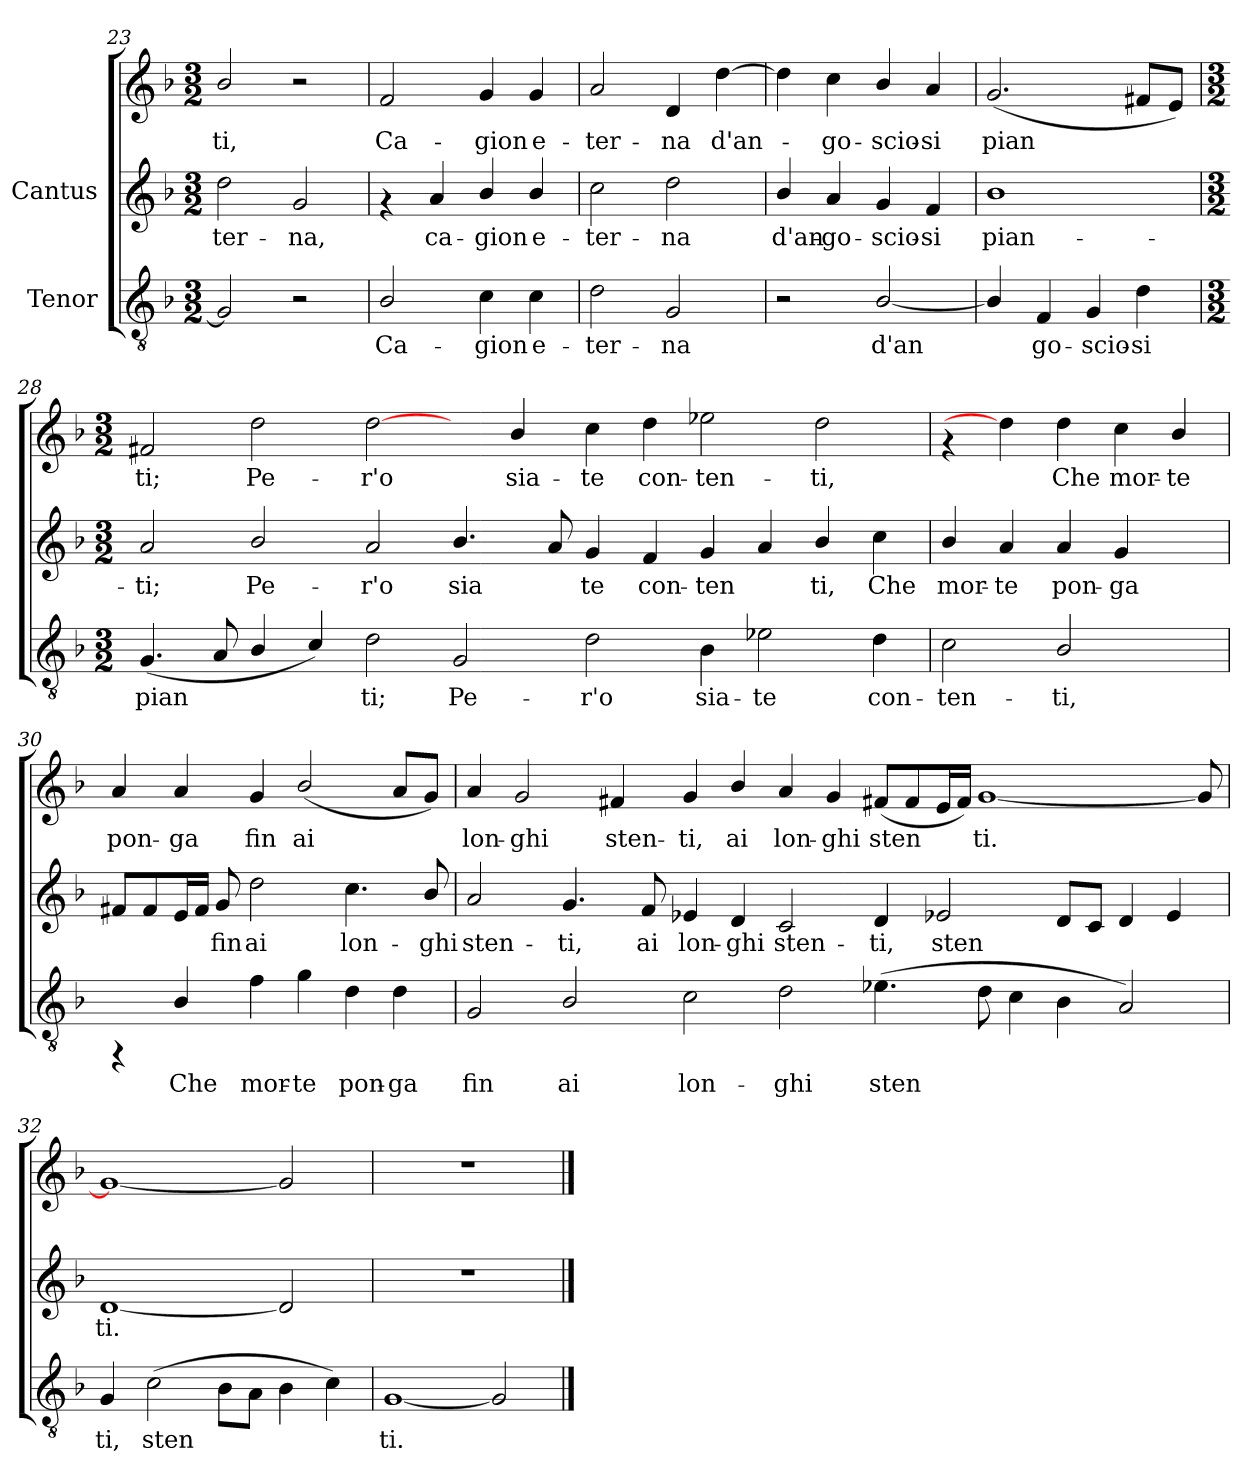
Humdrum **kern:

**kern	**text	**kern	**text	**kern	**text
*part2	*part2	*part1	*part1	*part1	*part1
*staff3	*staff3	*staff2	*staff2	*staff1	*staff1
*I"Tenor	*	*I"Cantus	*	*	*
*clefGv2	*	*clefG2	*	*clefG2	*
*k[b-]	*	*k[b-]	*	*k[b-]	*
*F:	*	*F:	*	*F:	*
*M3/2	*	*M3/2	*	*M3/2	*
=23	=23	=23	=23	=23	=23
!	!	!	!LO:LY:b:cj	!	!LO:LY:b:cj
2G/]	.	2dd\	ter-	2b-/	-ti,
!	!	!	!LO:LY:b:cj	!	!
2r	.	2g/	-na,	2r	.
=24	=24	=24	=24	=24	=24
!	!LO:LY:b:cj	!	!	!	!LO:LY:b:cj
2B-/	Ca-	4rf	.	2f/	Ca-
!	!	!	!LO:LY:b:cj	!	!
.	.	4a/	-ca-	.	.
!	!LO:LY:b:cj	!	!LO:LY:b:cj	!	!LO:LY:b:cj
4c\	-gion	4b-/	-gion	4g/	-gion
!	!LO:LY:b:cj	!	!LO:LY:b:cj	!	!LO:LY:b:cj
4c\	e-	4b-/	e-	4g/	e-
=25	=25	=25	=25	=25	=25
!	!LO:LY:b:cj	!	!LO:LY:b:cj	!	!LO:LY:b:cj
2d\	-ter-	2cc\	-ter-	2a/	-ter-
!	!LO:LY:b:cj	!	!LO:LY:b:cj	!	!LO:LY:b:cj
2G/	-na	2dd\	-na	4d/	-na
!	!	!	!	!	!LO:LY:b:cj
.	.	.	.	[>4dd\	d'an-
=26	=26	=26	=26	=26	=26
!	!	!	!LO:LY:b:cj	!	!LO:LY:b:cj
2r	.	4b-/	d'an-	4dd\]	.
!	!	!	!LO:LY:b:cj	!	!LO:LY:b:cj
.	.	4a/	-go-	4cc\	go-
!	!LO:LY:b:cj	!	!LO:LY:b:cj	!	!LO:LY:b:cj
[<2B-/	d'an-	4g/	-scio-	4b-/	-scio-
!	!	!	!LO:LY:b:cj	!	!LO:LY:b:cj
.	.	4f/	-si	4a/	-si
!!LO:LB:g=z
=27	=27	=27	=27	=27	=27
!	!LO:LY:b:cj	!	!LO:LY:b:cj	!	!LO:LY:b:cj
4B-/]	-	1b-	-pian-	(<2.g/	pian-
!	!LO:LY:b:cj	!	!	!	!
4F/	go-	.	.	.	.
!	!LO:LY:b:cj	!	!	!	!
4G/	-scio-	.	.	.	.
!	!LO:LY:b:cj	!	!	!	!LO:LY:b:cj
4d\	-si	.	.	8f#X/L	--
!	!	!	!	!	!LO:LY:b:cj
.	.	.	.	8e/J)	--
=28	=28	=28	=28	=28	=28
*M3/2	*	*M3/2	*	*M3/2	*
!	!LO:LY:b:cj	!	!LO:LY:b:cj	!	!LO:LY:b:cj
(<4.G/	pian-	2a/	ti;	2f#X/	-ti;
!	!LO:LY:b:cj	!	!	!	!
8A/	--	.	.	.	.
!	!LO:LY:b:cj	!	!LO:LY:b:cj	!	!LO:LY:b:cj
4B-/	--	2b-/	Pe-	2dd\	Pe-
!	!LO:LY:b:cj	!	!	!	!
4c/)	--	.	.	.	.
!	!LO:LY:b:cj	!	!LO:LY:b:cj	!	!LO:LY:b:cj
2d\	-ti;	2a/	-r'o	[2dd\	-r'o
!	!LO:LY:b:cj	!	!LO:LY:b:cj	!	!
2G/	Pe-	4.b-/	sia-	4ryy	.
!	!	!	!	!	!LO:LY:b:cj
.	.	.	.	4b-/	sia-
!	!	!	!LO:LY:b:cj	!	!
.	.	8a/	--	.	.
!	!LO:LY:b:cj	!	!LO:LY:b:cj	!	!LO:LY:b:cj
2d\	-r'o	4g/	-te	4cc\	-te
!	!	!	!LO:LY:b:cj	!	!LO:LY:b:cj
.	.	4f/	con-	4dd\	con-
!	!LO:LY:b:cj	!	!LO:LY:b:cj	!	!LO:LY:b:cj
4B-\	sia-	4g/	-ten-	2ee-X\	-ten-
!	!LO:LY:b:cj	!	!LO:LY:b:cj	!	!
2e-X\	-te	4a/	-	.	.
!	!	!	!LO:LY:b:cj	!	!LO:LY:b:cj
.	.	4b-/	ti,	2dd\	-ti,
!	!LO:LY:b:cj	!	!LO:LY:b:cj	!	!
4d\	con-	4cc\	Che	.	.
!!LO:PB:g=z
=29	=29	=29	=29	=29	=29
!	!LO:LY:b:cj	!	!LO:LY:b:cj	!	!
2c\	-ten-	4b-/	mor-	4rf	.
!	!	!	!LO:LY:b:cj	!	!
.	.	4a/	-te	4dd\]	.
!	!LO:LY:b:cj	!	!LO:LY:b:cj	!	!LO:LY:b:cj
2B-/	-ti,	4a/	pon-	4dd\	Che
!	!	!	!LO:LY:b:cj	!	!LO:LY:b:cj
.	.	4g/	-ga	4cc\	mor-
!	!	!	!	!	!LO:LY:b:cj
4ryy	.	4ryy	.	4b-/	-te
=30	=30	=30	=30	=30	=30
!	!	!	!LO:LY:b:cj	!	!LO:LY:b:cj
4rFF	.	8f#X/L	.	4a/	pon-
!	!	!	!LO:LY:b:cj	!	!
.	.	8f#/	.	.	.
!	!LO:LY:b:cj	!	!LO:LY:b:cj	!	!LO:LY:b:cj
4B-/	Che	16e/	.	4a/	-ga
!	!	!	!LO:LY:b:cj	!	!
.	.	16f#/J	.	.	.
!	!	!	!LO:LY:b:cj	!	!
.	.	8g/	fin	.	.
!	!LO:LY:b:cj	!	!LO:LY:b:cj	!	!LO:LY:b:cj
4f\	mor-	2dd\	ai	4g/	fin
!	!LO:LY:b:cj	!	!	!	!LO:LY:b:cj
4g\	-te	.	.	(<2b-/	ai
!	!LO:LY:b:cj	!	!LO:LY:b:cj	!	!
4d\	pon-	4.cc\	lon-	.	.
!	!LO:LY:b:cj	!	!	!	!LO:LY:b:cj
4d\	-ga	.	.	8a/L	.
!	!	!	!LO:LY:b:cj	!	!LO:LY:b:cj
.	.	8b-/	-ghi	8g/J)	.
!!LO:LB:g=z
=31	=31	=31	=31	=31	=31
!	!LO:LY:b:cj	!	!LO:LY:b:cj	!	!LO:LY:b:cj
2G/	fin	2a/	sten-	4a/	lon-
!	!	!	!	!	!LO:LY:b:cj
.	.	.	.	2g/	-ghi
!	!LO:LY:b:cj	!	!LO:LY:b:cj	!	!
2B-/	ai	4.g/	-ti,	.	.
!	!	!	!	!	!LO:LY:b:cj
.	.	.	.	4f#X/	sten-
!	!	!	!LO:LY:b:cj	!	!
.	.	8f/	ai	.	.
!	!LO:LY:b:cj	!	!LO:LY:b:cj	!	!LO:LY:b:cj
2c\	lon-	4e-X/	lon-	4g/	-ti,
!	!	!	!LO:LY:b:cj	!	!LO:LY:b:cj
.	.	4d/	-ghi	4b-/	ai
!	!LO:LY:b:cj	!	!LO:LY:b:cj	!	!LO:LY:b:cj
2d\	-ghi	2c/	sten-	4a/	lon-
!	!	!	!	!	!LO:LY:b:cj
.	.	.	.	4g/	-ghi
!	!LO:LY:b:cj	!	!LO:LY:b:cj	!	!LO:LY:b:cj
(>4.e-X\	sten-	4d/	-ti,	(<8f#X/L	sten-
!	!	!	!	!	!LO:LY:b:cj
.	.	.	.	8f#/	-
!	!	!	!LO:LY:b:cj	!	!LO:LY:b:cj
.	.	2e-X/	sten-	16e/	.
!	!	!	!	!	!LO:LY:b:cj
.	.	.	.	16f#/J)	.
!	!LO:LY:b:cj	!	!	!	!LO:LY:b:cj
8d\	--	.	.	[<1g	ti.
!	!LO:LY:b:cj	!	!	!	!
4c\	--	.	.	.	.
!	!LO:LY:b:cj	!	!LO:LY:b:cj	!	!
4B-\	--	8d/L	--	.	.
!	!	!	!LO:LY:b:cj	!	!
.	.	8c/J	--	.	.
!	!LO:LY:b:cj	!	!LO:LY:b:cj	!	!
2A/)	--	4d/	--	.	.
!	!	!	!LO:LY:b:cj	!	!
.	.	4e-/	--	.	.
.	.	.	.	8g/]	.
=32	=32	=32	=32	=32	=32
!	!LO:LY:b:cj	!	!LO:LY:b:cj	!	!
4G/	-ti,	[<1d	-ti.	1g_<	.
!	!LO:LY:b:cj	!	!	!	!
(>2c\	sten-	.	.	.	.
!	!LO:LY:b:cj	!	!	!	!
8B-\L	--	.	.	.	.
!	!LO:LY:b:cj	!	!	!	!
8A\J	--	.	.	.	.
!	!LO:LY:b:cj	!	!LO:LY:b:cj	!	!
4B-\	--	2d/]	.	2g/]	.
!	!LO:LY:b:cj	!	!	!	!
4c\)	--	.	.	.	.
!!LO:LB:g=z
=33	=33	=33	=33	=33	=33
!	!LO:LY:b:cj	!	!	!	!
[<1G	-ti.	1.r	.	1.r	.
!	!LO:LY:b:cj	!	!	!	!
2G/]	.	.	.	.	.
==	==	==	==	==	==
*-	*-	*-	*-	*-	*-
